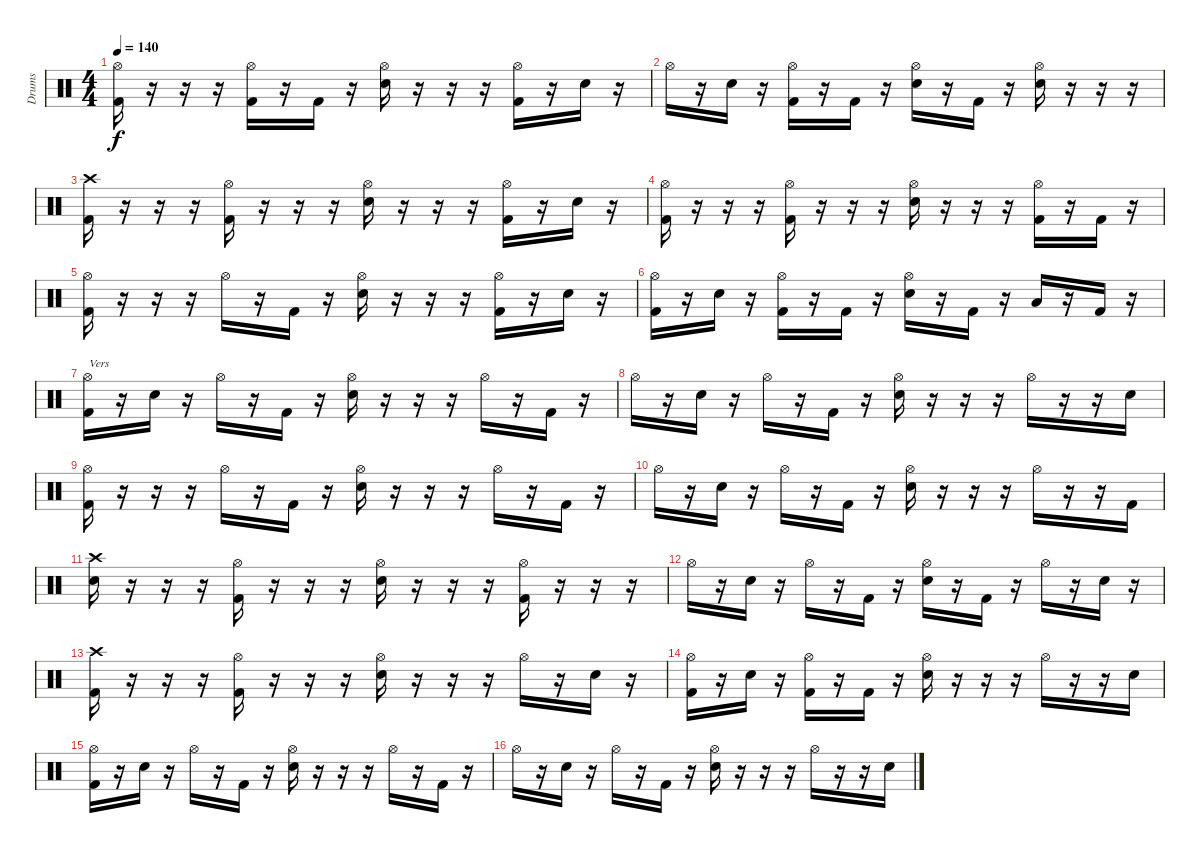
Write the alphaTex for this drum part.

\track ("Drums" "Drums") {instrument percussion}
\staff {score}
\articulation defaults
\ts (4 4)
\tempo 140
\clef neutral
\ks c
("Hi-Hat (open)" "Kick (hit) 2").16{dy f} r.16 r.16 r.16 ("Hi-Hat (open)" "Kick (hit) 2").16 r.16 "Kick (hit) 2".16 r.16 ("Hi-Hat (open)" "Snare (hit) 2").16 r.16 r.16 r.16 ("Hi-Hat (open)" "Kick (hit) 2").16 r.16 "Snare (hit) 2".16 r.16 |
"Hi-Hat (open)".16 r.16 "Snare (hit) 2".16 r.16 ("Hi-Hat (open)" "Kick (hit) 2").16 r.16 "Kick (hit) 2".16 r.16 ("Hi-Hat (open)" "Snare (hit) 2").16 r.16 "Kick (hit) 2".16 r.16 ("Hi-Hat (open)" "Snare (hit) 2").16 r.16 r.16 r.16 |
("Crash high (hit)" "Kick (hit) 2").16 r.16 r.16 r.16 ("Hi-Hat (open)" "Kick (hit) 2").16 r.16 r.16 r.16 ("Hi-Hat (open)" "Snare (hit) 2").16 r.16 r.16 r.16 ("Hi-Hat (open)" "Kick (hit) 2").16 r.16 "Snare (hit) 2".16 r.16 |
("Hi-Hat (open)" "Kick (hit) 2").16 r.16 r.16 r.16 ("Hi-Hat (open)" "Kick (hit) 2").16 r.16 r.16 r.16 ("Hi-Hat (open)" "Snare (hit) 2").16 r.16 r.16 r.16 ("Hi-Hat (open)" "Kick (hit) 2").16 r.16 "Kick (hit) 2".16 r.16 |
("Hi-Hat (open)" "Kick (hit) 2").16 r.16 r.16 r.16 "Hi-Hat (open)".16 r.16 "Kick (hit) 2".16 r.16 ("Hi-Hat (open)" "Snare (hit) 2").16 r.16 r.16 r.16 ("Hi-Hat (open)" "Kick (hit) 2").16 r.16 "Snare (hit) 2".16 r.16 |
("Hi-Hat (open)" "Kick (hit) 2").16 r.16 "Snare (hit) 2".16 r.16 ("Hi-Hat (open)" "Kick (hit) 2").16 r.16 "Kick (hit) 2".16 r.16 ("Hi-Hat (open)" "Snare (hit) 2").16 r.16 "Kick (hit) 2".16 r.16 "Low Floor Tom (hit)".16 r.16 "Kick (hit) 2".16 r.16 |
("Hi-Hat (open)" "Kick (hit) 2").16{txt "Vers"} r.16 "Snare (hit) 2".16 r.16 "Hi-Hat (open)".16 r.16 "Kick (hit) 2".16 r.16 ("Hi-Hat (open)" "Snare (hit) 2").16 r.16 r.16 r.16 "Hi-Hat (open)".16 r.16 "Kick (hit) 2".16 r.16 |
"Hi-Hat (open)".16 r.16 "Snare (hit) 2".16 r.16 "Hi-Hat (open)".16 r.16 "Kick (hit) 2".16 r.16 ("Hi-Hat (open)" "Snare (hit) 2").16 r.16 r.16 r.16 "Hi-Hat (open)".16 r.16 r.16 "Snare (hit) 2".16 |
("Hi-Hat (open)" "Kick (hit) 2").16 r.16 r.16 r.16 "Hi-Hat (open)".16 r.16 "Kick (hit) 2".16 r.16 ("Hi-Hat (open)" "Snare (hit) 2").16 r.16 r.16 r.16 "Hi-Hat (open)".16 r.16 "Kick (hit) 2".16 r.16 |
"Hi-Hat (open)".16 r.16 "Snare (hit) 2".16 r.16 "Hi-Hat (open)".16 r.16 "Kick (hit) 2".16 r.16 ("Hi-Hat (open)" "Snare (hit) 2").16 r.16 r.16 r.16 "Hi-Hat (open)".16 r.16 r.16 "Kick (hit) 2".16 |
("Crash high (hit)" "Snare (hit) 2").16 r.16 r.16 r.16 ("Hi-Hat (open)" "Kick (hit) 2").16 r.16 r.16 r.16 ("Hi-Hat (open)" "Snare (hit) 2").16 r.16 r.16 r.16 ("Hi-Hat (open)" "Kick (hit) 2").16 r.16 r.16 r.16 |
"Hi-Hat (open)".16 r.16 "Snare (hit) 2".16 r.16 "Hi-Hat (open)".16 r.16 "Kick (hit) 2".16 r.16 ("Hi-Hat (open)" "Snare (hit) 2").16 r.16 "Kick (hit) 2".16 r.16 "Hi-Hat (open)".16 r.16 "Snare (hit) 2".16 r.16 |
("Crash high (hit)" "Kick (hit) 2").16 r.16 r.16 r.16 ("Hi-Hat (open)" "Kick (hit) 2").16 r.16 r.16 r.16 ("Hi-Hat (open)" "Snare (hit) 2").16 r.16 r.16 r.16 "Hi-Hat (open)".16 r.16 "Snare (hit) 2".16 r.16 |
("Hi-Hat (open)" "Kick (hit) 2").16 r.16 "Snare (hit) 2".16 r.16 ("Hi-Hat (open)" "Kick (hit) 2").16 r.16 "Kick (hit) 2".16 r.16 ("Hi-Hat (open)" "Snare (hit) 2").16 r.16 r.16 r.16 "Hi-Hat (open)".16 r.16 r.16 "Snare (hit) 2".16 |
("Hi-Hat (open)" "Kick (hit) 2").16 r.16 "Snare (hit) 2".16 r.16 "Hi-Hat (open)".16 r.16 "Kick (hit) 2".16 r.16 ("Hi-Hat (open)" "Snare (hit) 2").16 r.16 r.16 r.16 "Hi-Hat (open)".16 r.16 "Kick (hit) 2".16 r.16 |
"Hi-Hat (open)".16 r.16 "Snare (hit) 2".16 r.16 "Hi-Hat (open)".16 r.16 "Kick (hit) 2".16 r.16 ("Hi-Hat (open)" "Snare (hit) 2").16 r.16 r.16 r.16 "Hi-Hat (open)".16 r.16 r.16 "Snare (hit) 2".16
